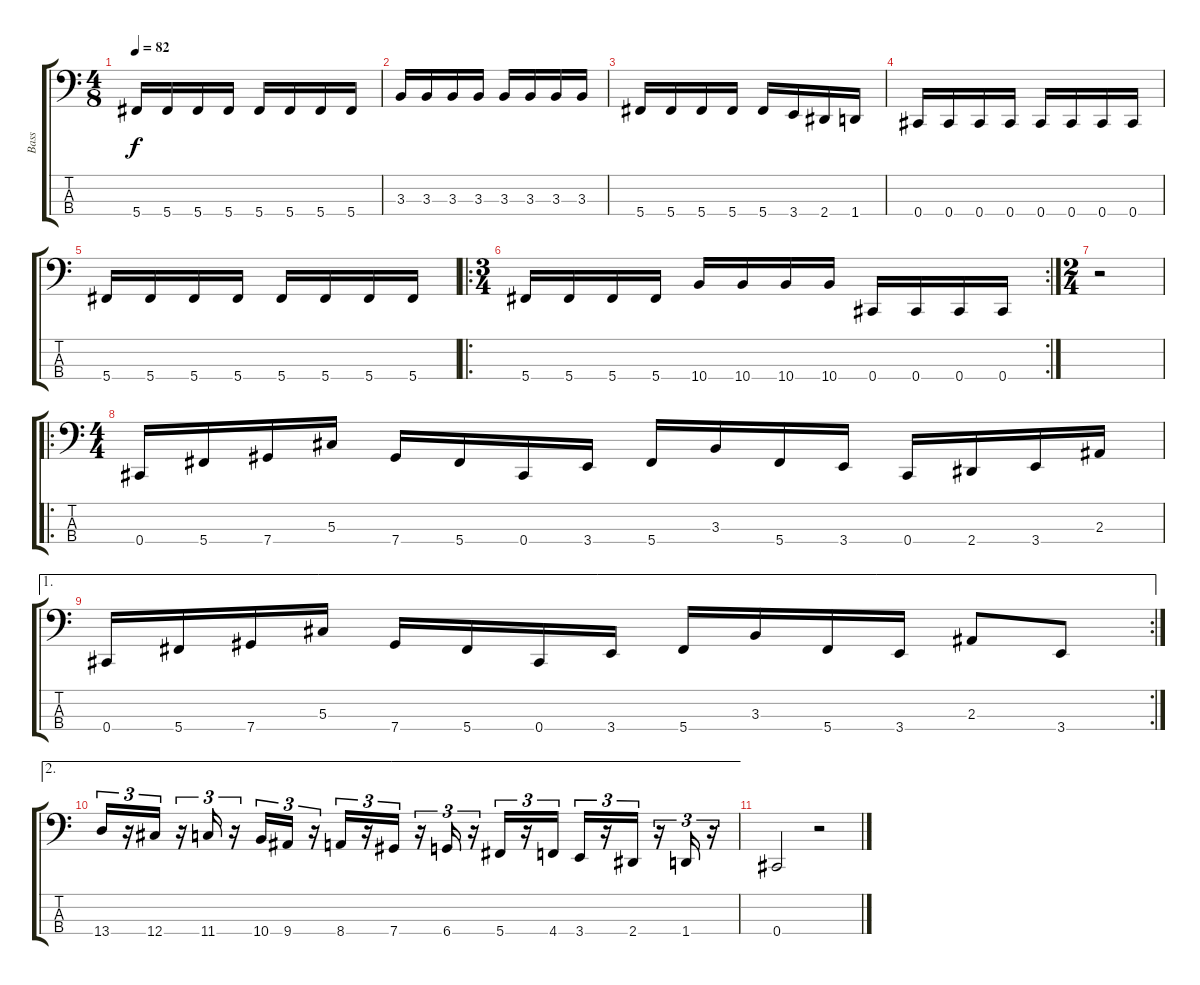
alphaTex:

\track ("Bass" "Bass") {instrument electricbassfinger}
\staff {score tabs}
\tuning (Gb2 Db2 Ab1 Db1) {hide}
\ts (4 8)
\tempo 82
\clef f4
\ks c
5.4.16{dy f} 5.4.16 5.4.16 5.4.16 5.4.16 5.4.16 5.4.16 5.4.16 |
3.3.16 3.3.16 3.3.16 3.3.16 3.3.16 3.3.16 3.3.16 3.3.16 |
5.4.16 5.4.16 5.4.16 5.4.16 5.4.16 3.4.16 2.4.16 1.4.16 |
0.4.16 0.4.16 0.4.16 0.4.16 0.4.16 0.4.16 0.4.16 0.4.16 |
5.4.16 5.4.16 5.4.16 5.4.16 5.4.16 5.4.16 5.4.16 5.4.16 |
\ro
\rc 2
\ts (3 4)
5.4.16 5.4.16 5.4.16 5.4.16 10.4.16 10.4.16 10.4.16 10.4.16 0.4.16 0.4.16 0.4.16 0.4.16 |
\ts (2 4)
r.2 |
\ro
\ts (4 4)
0.4.16 5.4.16 7.4.16 5.3.16 7.4.16 5.4.16 0.4.16 3.4.16 5.4.16 3.3.16 5.4.16 3.4.16 0.4.16 2.4.16 3.4.16 2.3.16 |
\ae 1
\rc 2
0.4.16 5.4.16 7.4.16 5.3.16 7.4.16 5.4.16 0.4.16 3.4.16 5.4.16 3.3.16 5.4.16 3.4.16 2.3.8 3.4.8 |
\ae 2
13.4.16{tu (3 2)} r.16{tu (3 2)} 12.4.16{tu (3 2)} r.16{tu (3 2)} 11.4.16{tu (3 2)} r.16{tu (3 2)} 10.4.16{tu (3 2)} 9.4.16{tu (3 2)} r.16{tu (3 2)} 8.4.16{tu (3 2)} r.16{tu (3 2)} 7.4.16{tu (3 2)} r.16{tu (3 2)} 6.4.16{tu (3 2)} r.16{tu (3 2)} 5.4.16{tu (3 2)} r.16{tu (3 2)} 4.4.16{tu (3 2)} 3.4.16{tu (3 2)} r.16{tu (3 2)} 2.4.16{tu (3 2)} r.16{tu (3 2)} 1.4.16{tu (3 2)} r.16{tu (3 2)} |
0.4.2 r.2
